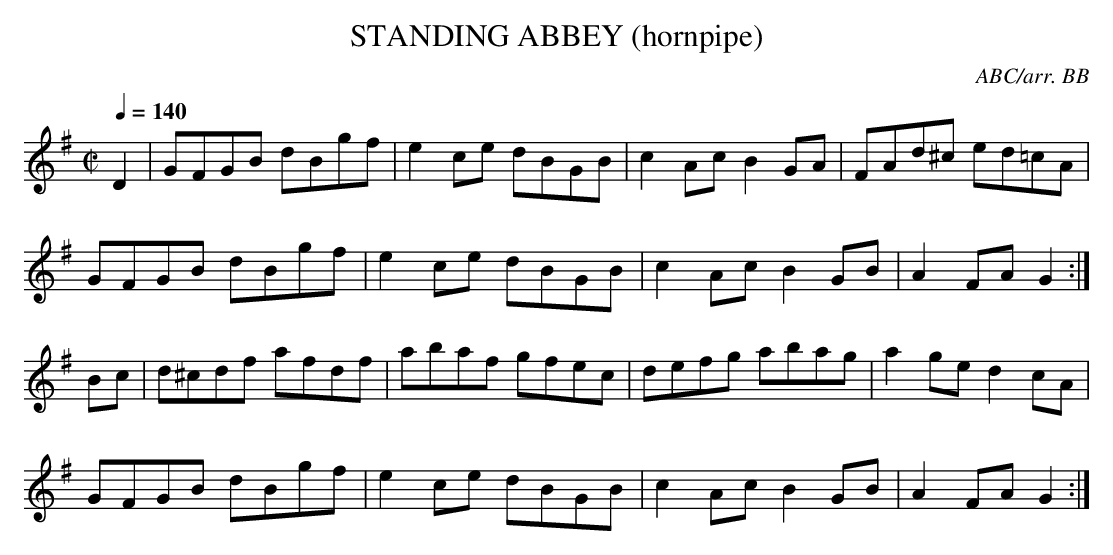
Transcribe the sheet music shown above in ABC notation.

X:1
T:STANDING ABBEY (hornpipe)
C:ABC/arr. BB
Q:1/4=140
L:1/8 % Source uses dotted rhythm.
M:C|
K:G % source key F
D2|GFGB dBgf|e2ce dBGB|c2Ac B2GA|FAd^c ed=cA|
GFGB dBgf|e2 ce dBGB|c2 Ac B2 GB|A2FA G2:|
Bc|d^cdf afdf|abaf gfec|defg abag|a2ge d2cA|
GFGB dBgf|e2 ce dBGB|c2 Ac B2 GB|A2FA G2:|
